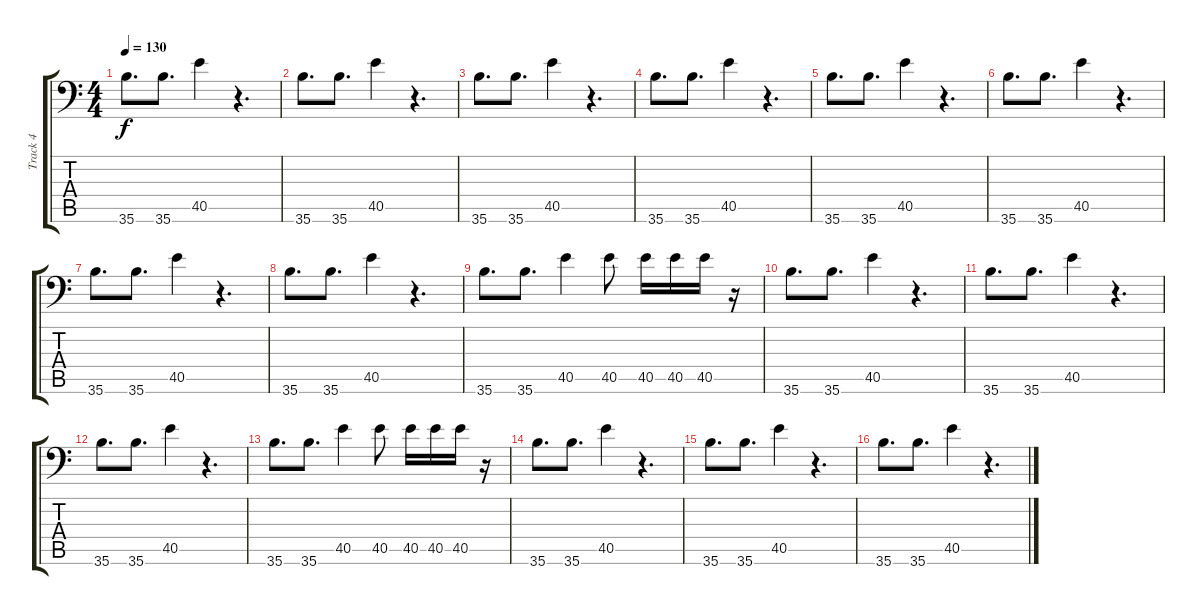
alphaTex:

\track ("Track 4" "Track 4") {instrument acousticgrandpiano}
\staff {score tabs}
\tuning (C-1 C-1 C-1 C-1 C-1 C-1) {hide}
\ts (4 4)
\tempo 130
\clef f4
\ks c
35.6.8{d dy f} 35.6.8{d} 40.5.4 r.4{d} |
35.6.8{d} 35.6.8{d} 40.5.4 r.4{d} |
35.6.8{d} 35.6.8{d} 40.5.4 r.4{d} |
35.6.8{d} 35.6.8{d} 40.5.4 r.4{d} |
35.6.8{d} 35.6.8{d} 40.5.4 r.4{d} |
35.6.8{d} 35.6.8{d} 40.5.4 r.4{d} |
35.6.8{d} 35.6.8{d} 40.5.4 r.4{d} |
35.6.8{d} 35.6.8{d} 40.5.4 r.4{d} |
35.6.8{d} 35.6.8{d} 40.5.4 40.5.8 40.5.16 40.5.16 40.5.16 r.16 |
35.6.8{d} 35.6.8{d} 40.5.4 r.4{d} |
35.6.8{d} 35.6.8{d} 40.5.4 r.4{d} |
35.6.8{d} 35.6.8{d} 40.5.4 r.4{d} |
35.6.8{d} 35.6.8{d} 40.5.4 40.5.8 40.5.16 40.5.16 40.5.16 r.16 |
35.6.8{d} 35.6.8{d} 40.5.4 r.4{d} |
35.6.8{d} 35.6.8{d} 40.5.4 r.4{d} |
35.6.8{d} 35.6.8{d} 40.5.4 r.4{d}
